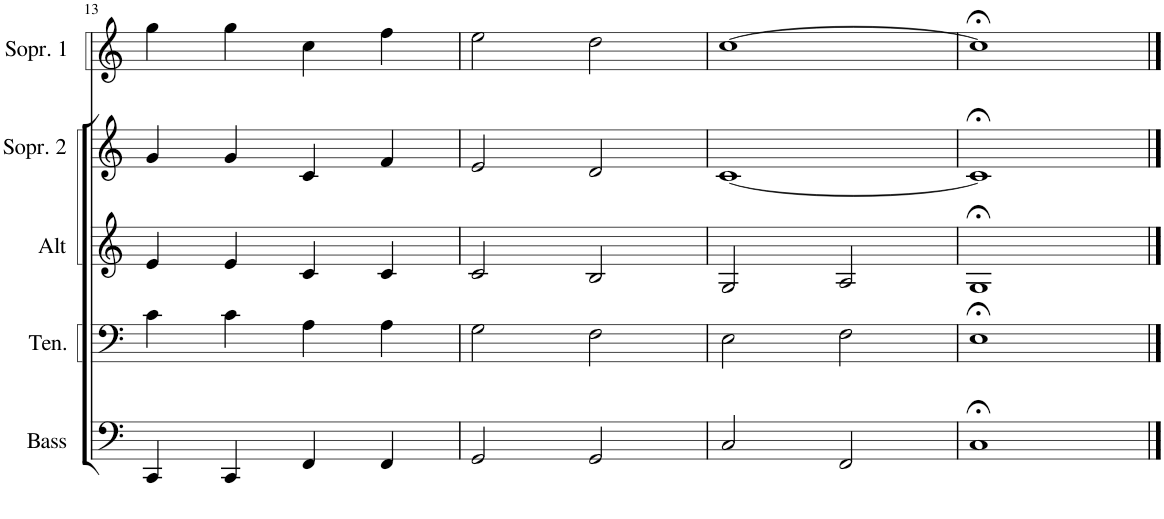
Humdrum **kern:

**kern	**kern	**kern	**kern	**kern
*part5	*part4	*part3	*part2	*part1
*staff5	*staff4	*staff3	*staff2	*staff1
*I"Bass (Pos, Kb, Tuba, Fag. usw.)	*I"Tenor (Pos, Ten.-Sax., Fag. usw.)	*I"Alt (Hrn, Ten.-Sax, Alt-Sax, Fag. usw.)	*I"Sopran 2 (Trp, Klar, Alt-Sax usw.)	*I"Sopran 1 (Fl, Ob, Klar usw.)
*I'Bass	*I'Ten.	*I'Alt	*I'Sopr. 2	*I'Sopr. 1
!!LO:PB:g=z
*clefF4	*clefF4	*clefG2	*clefG2	*clefG2
*	*	*ITrd1c2	*ITrd1c2	*
*k[]	*k[]	*k[]	*k[]	*k[]
*M4/4	*M4/4	*M4/4	*M4/4	*M4/4
=13	=13	=13	=13	=13
4CC/	4c\	4e/	4g/	4gg\
4CC/	4c\	4e/	4g/	4gg\
4FF/	4A\	4c/	4c/	4cc\
4FF/	4A\	4c/	4f/	4ff\
=14	=14	=14	=14	=14
2GG/	2G\	2c/	2e/	2ee\
2GG/	2F\	2B/	2d/	2dd\
=15	=15	=15	=15	=15
2C/	2E\	2G/	[1c	[1cc
2FF/	2F\	2A/	.	.
=16	=16	=16	=16	=16
1C;<	1E;<	1G;<	1c;<]	1cc;<]
==	==	==	==	==
*-	*-	*-	*-	*-
